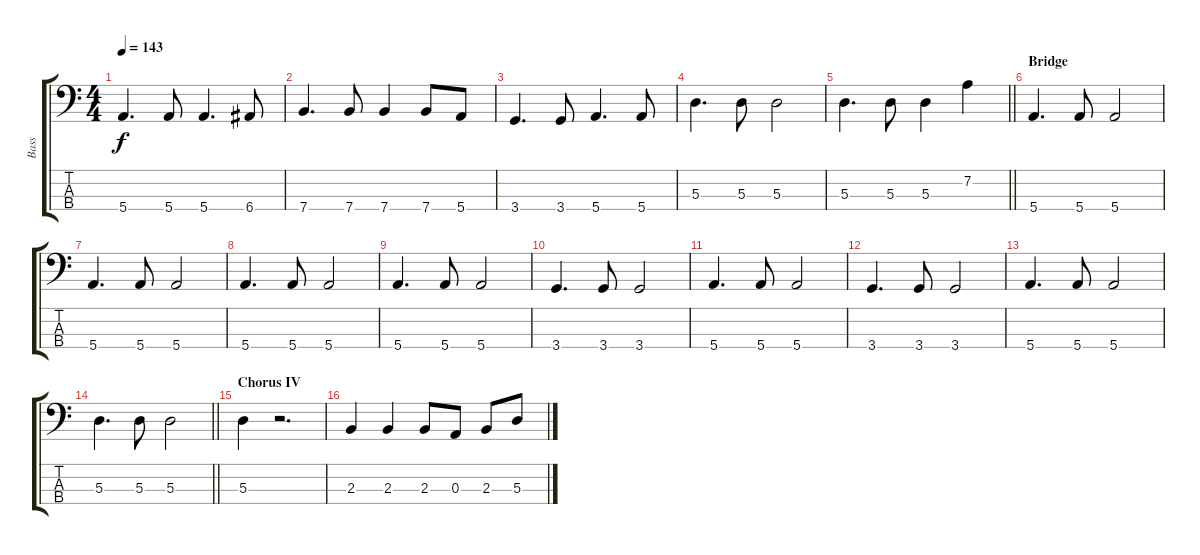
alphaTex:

\track ("Bass" "Bass") {instrument electricbassfinger}
\staff {score tabs}
\tuning (G2 D2 A1 E1) {hide}
\ts (4 4)
\tempo 143
\clef f4
\ks c
5.4.4{d dy f} 5.4.8 5.4.4{d} 6.4.8 |
7.4.4{d} 7.4.8 7.4.4 7.4.8 5.4.8 |
3.4.4{d} 3.4.8 5.4.4{d} 5.4.8 |
5.3.4{d} 5.3.8 5.3.2 |
\barLineRight lightlight
5.3.4{d} 5.3.8 5.3.4 7.2.4 |
\section ("" "Bridge")
5.4.4{d} 5.4.8 5.4.2 |
5.4.4{d} 5.4.8 5.4.2 |
5.4.4{d} 5.4.8 5.4.2 |
5.4.4{d} 5.4.8 5.4.2 |
3.4.4{d} 3.4.8 3.4.2 |
5.4.4{d} 5.4.8 5.4.2 |
3.4.4{d} 3.4.8 3.4.2 |
5.4.4{d} 5.4.8 5.4.2 |
\barLineRight lightlight
5.3.4{d} 5.3.8 5.3.2 |
\section ("" "Chorus IV")
5.3.4 r.2{d} |
2.3.4 2.3.4 2.3.8 0.3.8 2.3.8 5.3.8
